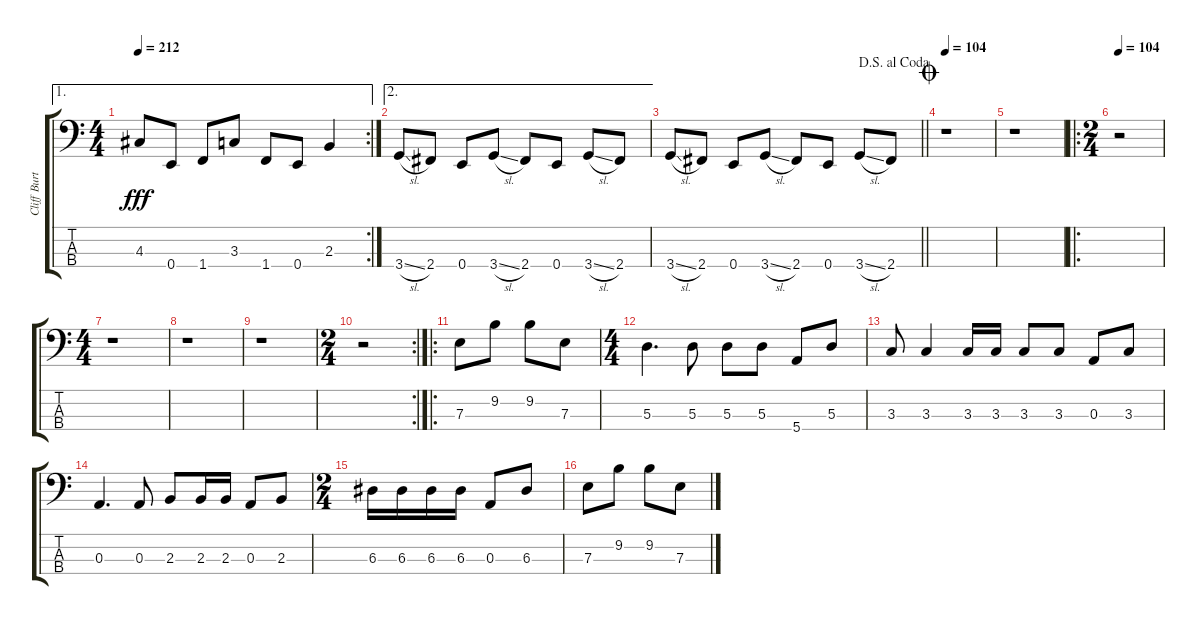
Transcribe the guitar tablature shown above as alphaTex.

\track ("Cliff Burton" "Cliff Burt") {instrument electricbassfinger}
\staff {score tabs}
\tuning (G2 D2 A1 E1) {hide}
\ae 1
\rc 2
\ts (4 4)
\tempo 212
\clef f4
\ks c
4.3.8{dy fff} 0.4.8 1.4.8 3.3.8 1.4.8 0.4.8 2.3.4 |
\ae 2
3.4{sl}.8 2.4.8 0.4.8 3.4{sl}.8 2.4.8 0.4.8 3.4{sl}.8 2.4.8 |
\jump dalsegnoalcoda
\barLineRight lightlight
3.4{sl}.8 2.4.8 0.4.8 3.4{sl}.8 2.4.8 0.4.8 3.4{sl}.8 2.4.8 |
\jump coda
\tempo 104
r.1 |
r.1 |
\ro
\ts (2 4)
\tempo 104
r.2 |
\ts (4 4)
r.1 |
r.1 |
r.1 |
\rc 2
\ts (2 4)
r.2{volume 10} |
\ro
7.3.8 9.2.8 9.2.8 7.3.8 |
\ts (4 4)
5.3.4{d} 5.3.8 5.3.8 5.3.8 5.4.8 5.3.8 |
3.3.8 3.3.4 3.3.16 3.3.16 3.3.8 3.3.8 0.3.8 3.3.8 |
0.3.4{d} 0.3.8 2.3.8 2.3.16 2.3.16 0.3.8 2.3.8 |
\ts (2 4)
6.3.16 6.3.16 6.3.16 6.3.16 0.3.8 6.3.8 |
7.3.8 9.2.8 9.2.8 7.3.8
